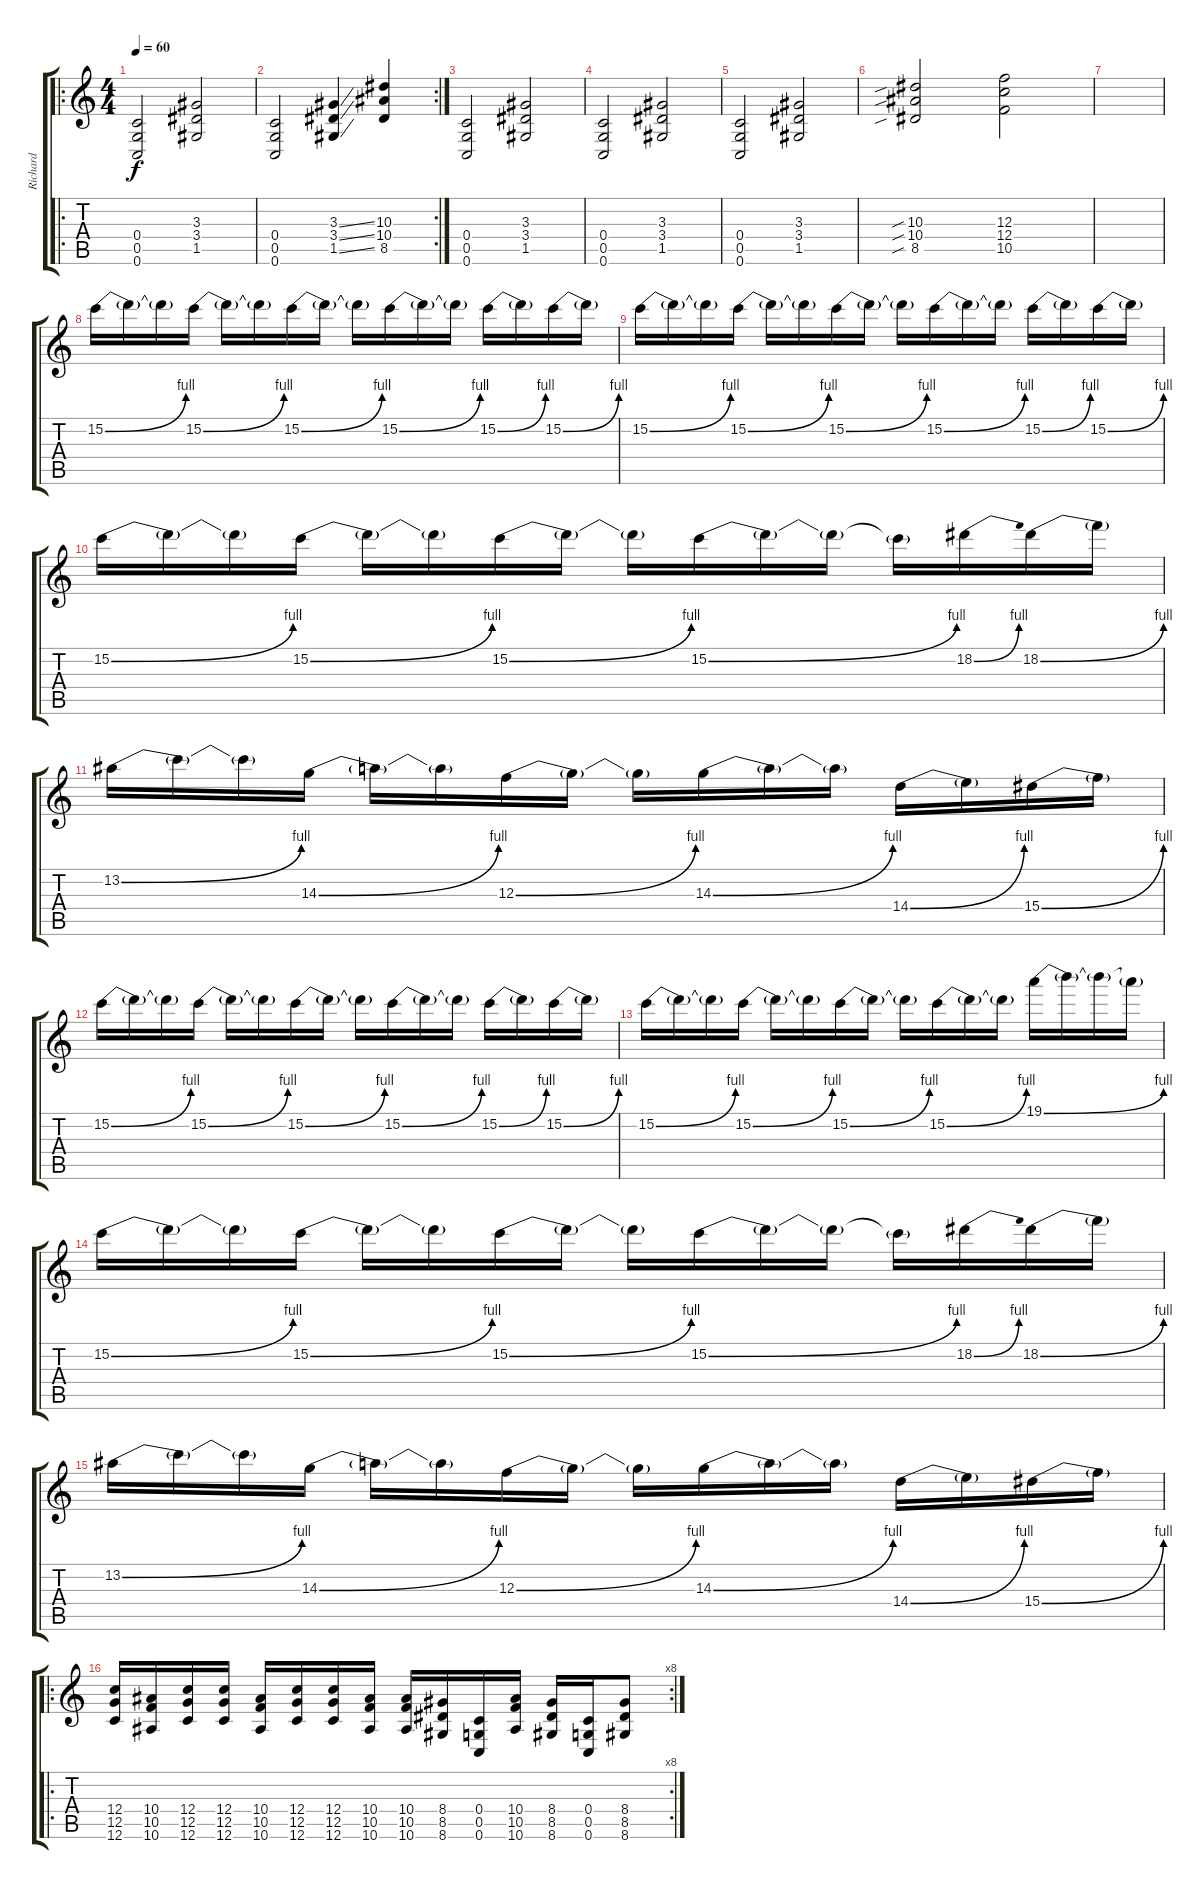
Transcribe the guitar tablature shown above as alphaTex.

\track ("Richard" "Richard") {instrument acousticguitarnylon}
\staff {score tabs}
\tuning (D4 A3 F3 C3 G2 C2) {hide}
\ro
\ts (4 4)
\tempo 60
\clef g2
\ks c
(0.4 0.5 0.6).2{dy f instrument distortionguitar} (3.3 3.4 1.5).2 |
\rc 2
(0.4 0.5 0.6).2{instrument distortionguitar} (3.3{ss} 3.4{ss} 1.5{ss}).4 (10.3 10.4 8.5).4 |
(0.4 0.5 0.6).2{instrument distortionguitar} (3.3 3.4 1.5).2 |
(0.4 0.5 0.6).2{instrument distortionguitar} (3.3 3.4 1.5).2 |
(0.4 0.5 0.6).2{instrument distortionguitar} (3.3 3.4 1.5).2 |
(10.3{sib} 10.4{sib} 8.5{sib}).2{instrument distortionguitar} (12.3 12.4 10.5).2 |
|
15.2{be (bend 0 0 60 4)}.16{volume 16 instrument distortionguitar} 15.2{t}.16 15.2{t}.16 15.2{be (bend 0 0 60 4)}.16 15.2{t}.16 15.2{t}.16 15.2{be (bend 0 0 60 4)}.16 15.2{t}.16 15.2{t}.16 15.2{be (bend 0 0 60 4)}.16 15.2{t}.16 15.2{t}.16 15.2{be (bend 0 0 60 4)}.16 15.2{t}.16 15.2{be (bend 0 0 60 4)}.16 15.2{t}.16 |
15.2{be (bend 0 0 60 4)}.16{volume 16 instrument distortionguitar} 15.2{t}.16 15.2{t}.16 15.2{be (bend 0 0 60 4)}.16 15.2{t}.16 15.2{t}.16 15.2{be (bend 0 0 60 4)}.16 15.2{t}.16 15.2{t}.16 15.2{be (bend 0 0 60 4)}.16 15.2{t}.16 15.2{t}.16 15.2{be (bend 0 0 60 4)}.16 15.2{t}.16 15.2{be (bend 0 0 60 4)}.16 15.2{t}.16 |
15.2{be (bend 0 0 60 4)}.16{volume 16 instrument distortionguitar} 15.2{t}.16 15.2{t}.16 15.2{be (bend 0 0 60 4)}.16 15.2{t}.16 15.2{t}.16 15.2{be (bend 0 0 60 4)}.16 15.2{t}.16 15.2{t}.16 15.2{be (bend 0 0 60 4)}.16 15.2{t}.16 15.2{t}.16 15.2{t}.16 18.2{be (bend 0 0 60 4)}.16 18.2{be (bend 0 0 60 4)}.16 18.2{t}.16 |
13.2{be (bend 0 0 60 4)}.16{volume 16 instrument distortionguitar} 13.2{t}.16 13.2{t}.16 14.3{be (bend 0 0 60 4)}.16 14.3{t}.16 14.3{t}.16 12.3{be (bend 0 0 60 4)}.16 12.3{t}.16 12.3{t}.16 14.3{be (bend 0 0 60 4)}.16 14.3{t}.16 14.3{t}.16 14.4{be (bend 0 0 60 4)}.16 14.4{t}.16 15.4{be (bend 0 0 60 4)}.16 15.4{t}.16 |
15.2{be (bend 0 0 60 4)}.16{volume 16 instrument distortionguitar} 15.2{t}.16 15.2{t}.16 15.2{be (bend 0 0 60 4)}.16 15.2{t}.16 15.2{t}.16 15.2{be (bend 0 0 60 4)}.16 15.2{t}.16 15.2{t}.16 15.2{be (bend 0 0 60 4)}.16 15.2{t}.16 15.2{t}.16 15.2{be (bend 0 0 60 4)}.16 15.2{t}.16 15.2{be (bend 0 0 60 4)}.16 15.2{t}.16 |
15.2{be (bend 0 0 60 4)}.16{volume 16 instrument distortionguitar} 15.2{t}.16 15.2{t}.16 15.2{be (bend 0 0 60 4)}.16 15.2{t}.16 15.2{t}.16 15.2{be (bend 0 0 60 4)}.16 15.2{t}.16 15.2{t}.16 15.2{be (bend 0 0 60 4)}.16 15.2{t}.16 15.2{t}.16 19.1{be (bend 0 0 60 4)}.16 19.1{t}.16 19.1{t}.16 19.1{t}.16 |
15.2{be (bend 0 0 60 4)}.16{volume 16 instrument distortionguitar} 15.2{t}.16 15.2{t}.16 15.2{be (bend 0 0 60 4)}.16 15.2{t}.16 15.2{t}.16 15.2{be (bend 0 0 60 4)}.16 15.2{t}.16 15.2{t}.16 15.2{be (bend 0 0 60 4)}.16 15.2{t}.16 15.2{t}.16 15.2{t}.16 18.2{be (bend 0 0 60 4)}.16 18.2{be (bend 0 0 60 4)}.16 18.2{t}.16 |
13.2{be (bend 0 0 60 4)}.16{volume 16 instrument distortionguitar} 13.2{t}.16 13.2{t}.16 14.3{be (bend 0 0 60 4)}.16 14.3{t}.16 14.3{t}.16 12.3{be (bend 0 0 60 4)}.16 12.3{t}.16 12.3{t}.16 14.3{be (bend 0 0 60 4)}.16 14.3{t}.16 14.3{t}.16 14.4{be (bend 0 0 60 4)}.16 14.4{t}.16 15.4{be (bend 0 0 60 4)}.16 15.4{t}.16 |
\ro
\rc 8
(12.4 12.5 12.6).16{instrument distortionguitar} (10.4 10.5 10.6).16 (12.4 12.5 12.6).16 (12.4 12.5 12.6).16 (10.4 10.5 10.6).16 (12.4 12.5 12.6).16 (12.4 12.5 12.6).16 (10.4 10.5 10.6).16 (10.4 10.5 10.6).16 (8.4 8.5 8.6).16 (0.4 0.5 0.6).16 (10.4 10.5 10.6).16 (8.4 8.5 8.6).16 (0.4 0.5 0.6).16 (8.4 8.5 8.6).8
